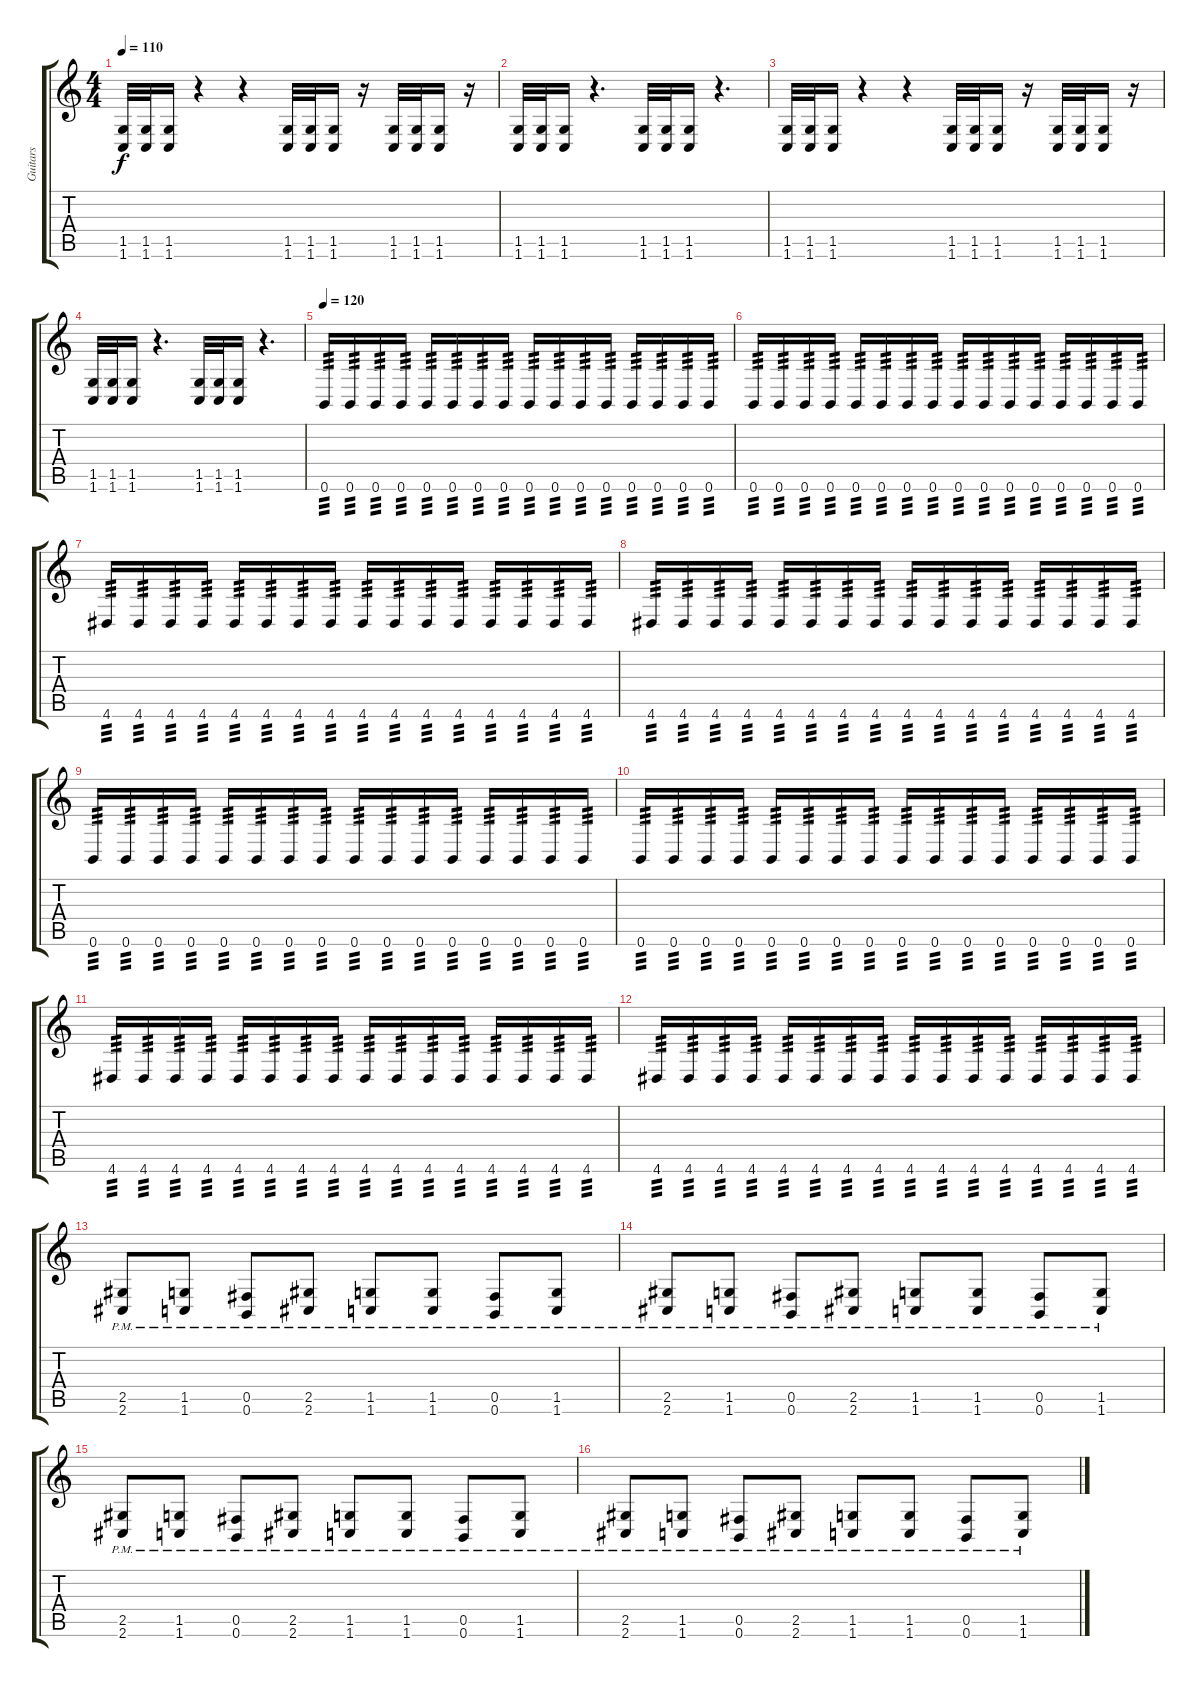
\track ("Guitars" "Guitars") {instrument overdrivenguitar}
\staff {score tabs}
\tuning (Db4 Ab3 E3 B2 Gb2 B1) {hide}
\ts (4 4)
\tempo 110
\clef g2
\ks c
(1.5 1.6).32{dy f} (1.5 1.6).32 (1.5 1.6).16 r.4 r.4 (1.5 1.6).32 (1.5 1.6).32 (1.5 1.6).16 r.16 (1.5 1.6).32 (1.5 1.6).32 (1.5 1.6).16 r.16 |
(1.5 1.6).32 (1.5 1.6).32 (1.5 1.6).16 r.4{d} (1.5 1.6).32 (1.5 1.6).32 (1.5 1.6).16 r.4{d} |
(1.5 1.6).32 (1.5 1.6).32 (1.5 1.6).16 r.4 r.4 (1.5 1.6).32 (1.5 1.6).32 (1.5 1.6).16 r.16 (1.5 1.6).32 (1.5 1.6).32 (1.5 1.6).16 r.16 |
(1.5 1.6).32 (1.5 1.6).32 (1.5 1.6).16 r.4{d} (1.5 1.6).32 (1.5 1.6).32 (1.5 1.6).16 r.4{d} |
\tempo 120
0.6.16{tp 3} 0.6.16{tp 3} 0.6.16{tp 3} 0.6.16{tp 3} 0.6.16{tp 3} 0.6.16{tp 3} 0.6.16{tp 3} 0.6.16{tp 3} 0.6.16{tp 3} 0.6.16{tp 3} 0.6.16{tp 3} 0.6.16{tp 3} 0.6.16{tp 3} 0.6.16{tp 3} 0.6.16{tp 3} 0.6.16{tp 3} |
0.6.16{tp 3} 0.6.16{tp 3} 0.6.16{tp 3} 0.6.16{tp 3} 0.6.16{tp 3} 0.6.16{tp 3} 0.6.16{tp 3} 0.6.16{tp 3} 0.6.16{tp 3} 0.6.16{tp 3} 0.6.16{tp 3} 0.6.16{tp 3} 0.6.16{tp 3} 0.6.16{tp 3} 0.6.16{tp 3} 0.6.16{tp 3} |
4.6.16{tp 3} 4.6.16{tp 3} 4.6.16{tp 3} 4.6.16{tp 3} 4.6.16{tp 3} 4.6.16{tp 3} 4.6.16{tp 3} 4.6.16{tp 3} 4.6.16{tp 3} 4.6.16{tp 3} 4.6.16{tp 3} 4.6.16{tp 3} 4.6.16{tp 3} 4.6.16{tp 3} 4.6.16{tp 3} 4.6.16{tp 3} |
4.6.16{tp 3} 4.6.16{tp 3} 4.6.16{tp 3} 4.6.16{tp 3} 4.6.16{tp 3} 4.6.16{tp 3} 4.6.16{tp 3} 4.6.16{tp 3} 4.6.16{tp 3} 4.6.16{tp 3} 4.6.16{tp 3} 4.6.16{tp 3} 4.6.16{tp 3} 4.6.16{tp 3} 4.6.16{tp 3} 4.6.16{tp 3} |
0.6.16{tp 3} 0.6.16{tp 3} 0.6.16{tp 3} 0.6.16{tp 3} 0.6.16{tp 3} 0.6.16{tp 3} 0.6.16{tp 3} 0.6.16{tp 3} 0.6.16{tp 3} 0.6.16{tp 3} 0.6.16{tp 3} 0.6.16{tp 3} 0.6.16{tp 3} 0.6.16{tp 3} 0.6.16{tp 3} 0.6.16{tp 3} |
0.6.16{tp 3} 0.6.16{tp 3} 0.6.16{tp 3} 0.6.16{tp 3} 0.6.16{tp 3} 0.6.16{tp 3} 0.6.16{tp 3} 0.6.16{tp 3} 0.6.16{tp 3} 0.6.16{tp 3} 0.6.16{tp 3} 0.6.16{tp 3} 0.6.16{tp 3} 0.6.16{tp 3} 0.6.16{tp 3} 0.6.16{tp 3} |
4.6.16{tp 3} 4.6.16{tp 3} 4.6.16{tp 3} 4.6.16{tp 3} 4.6.16{tp 3} 4.6.16{tp 3} 4.6.16{tp 3} 4.6.16{tp 3} 4.6.16{tp 3} 4.6.16{tp 3} 4.6.16{tp 3} 4.6.16{tp 3} 4.6.16{tp 3} 4.6.16{tp 3} 4.6.16{tp 3} 4.6.16{tp 3} |
4.6.16{tp 3} 4.6.16{tp 3} 4.6.16{tp 3} 4.6.16{tp 3} 4.6.16{tp 3} 4.6.16{tp 3} 4.6.16{tp 3} 4.6.16{tp 3} 4.6.16{tp 3} 4.6.16{tp 3} 4.6.16{tp 3} 4.6.16{tp 3} 4.6.16{tp 3} 4.6.16{tp 3} 4.6.16{tp 3} 4.6.16{tp 3} |
(2.5{pm} 2.6{pm}).8 (1.5{pm} 1.6{pm}).8 (0.5{pm} 0.6{pm}).8 (2.5{pm} 2.6{pm}).8 (1.5{pm} 1.6{pm}).8 (1.5{pm} 1.6{pm}).8 (0.5{pm} 0.6{pm}).8 (1.5{pm} 1.6{pm}).8 |
(2.5{pm} 2.6{pm}).8 (1.5{pm} 1.6{pm}).8 (0.5{pm} 0.6{pm}).8 (2.5{pm} 2.6{pm}).8 (1.5{pm} 1.6{pm}).8 (1.5{pm} 1.6{pm}).8 (0.5{pm} 0.6{pm}).8 (1.5{pm} 1.6{pm}).8 |
(2.5{pm} 2.6{pm}).8 (1.5{pm} 1.6{pm}).8 (0.5{pm} 0.6{pm}).8 (2.5{pm} 2.6{pm}).8 (1.5{pm} 1.6{pm}).8 (1.5{pm} 1.6{pm}).8 (0.5{pm} 0.6{pm}).8 (1.5{pm} 1.6{pm}).8 |
(2.5{pm} 2.6{pm}).8 (1.5{pm} 1.6{pm}).8 (0.5{pm} 0.6{pm}).8 (2.5{pm} 2.6{pm}).8 (1.5{pm} 1.6{pm}).8 (1.5{pm} 1.6{pm}).8 (0.5{pm} 0.6{pm}).8 (1.5{pm} 1.6{pm}).8
